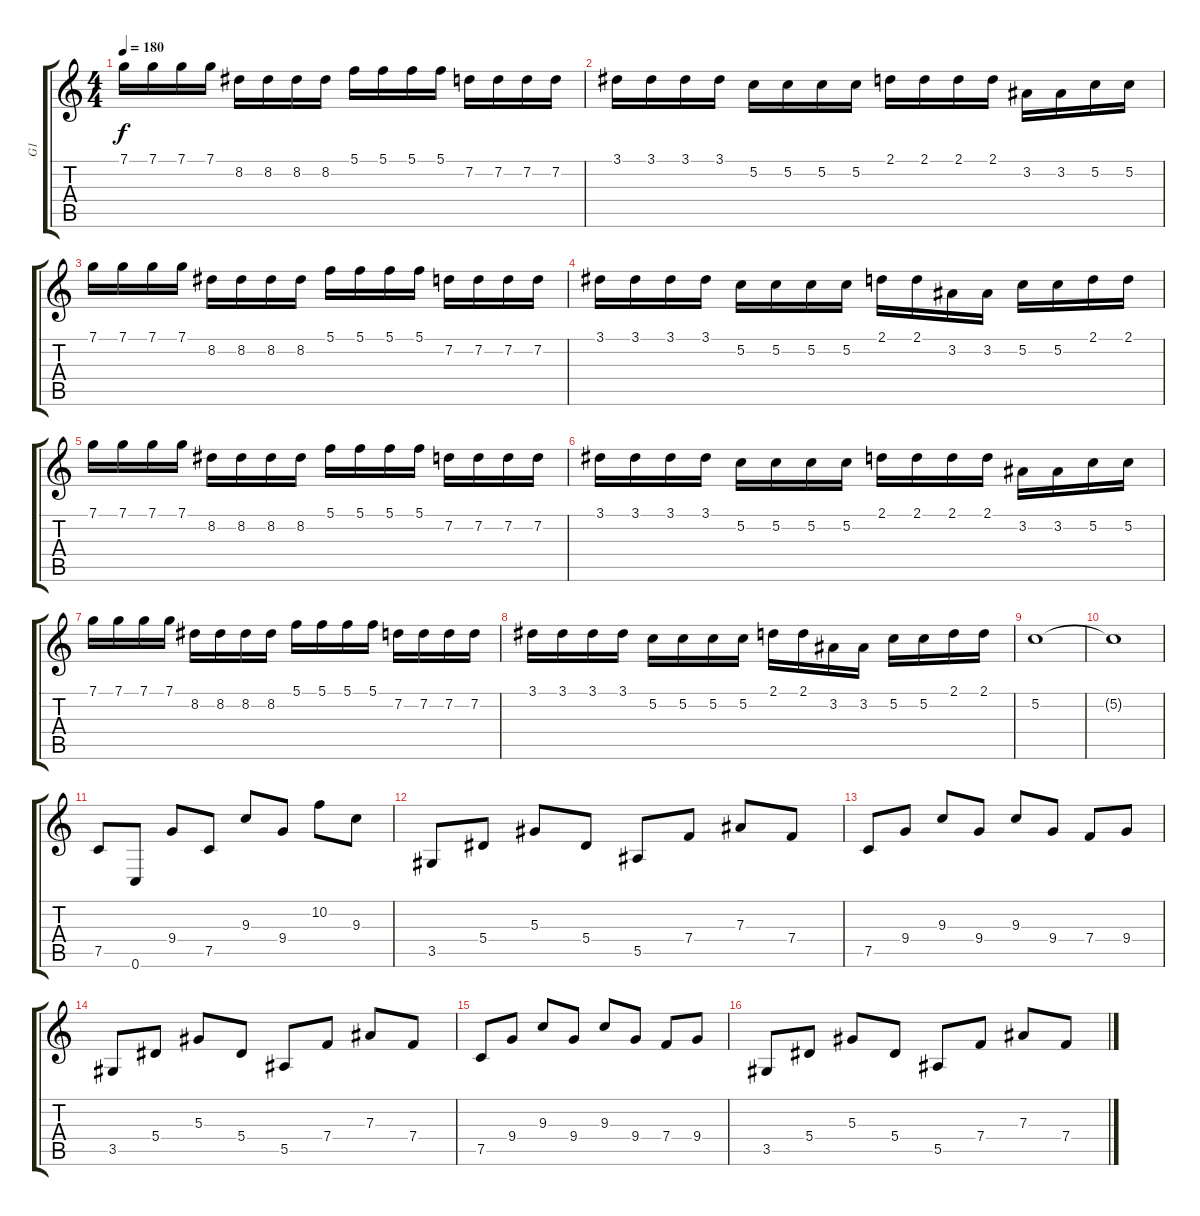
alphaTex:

\track ("G1" "G1") {instrument distortionguitar}
\staff {score tabs}
\tuning (C4 G3 Eb3 Bb2 F2 C2) {hide}
\ts (4 4)
\tempo 180
\clef g2
\ks c
7.1.16{dy f} 7.1.16 7.1.16 7.1.16 8.2.16 8.2.16 8.2.16 8.2.16 5.1.16 5.1.16 5.1.16 5.1.16 7.2.16 7.2.16 7.2.16 7.2.16 |
3.1.16 3.1.16 3.1.16 3.1.16 5.2.16 5.2.16 5.2.16 5.2.16 2.1.16 2.1.16 2.1.16 2.1.16 3.2.16 3.2.16 5.2.16 5.2.16 |
7.1.16 7.1.16 7.1.16 7.1.16 8.2.16 8.2.16 8.2.16 8.2.16 5.1.16 5.1.16 5.1.16 5.1.16 7.2.16 7.2.16 7.2.16 7.2.16 |
3.1.16 3.1.16 3.1.16 3.1.16 5.2.16 5.2.16 5.2.16 5.2.16 2.1.16 2.1.16 3.2.16 3.2.16 5.2.16 5.2.16 2.1.16 2.1.16 |
7.1.16 7.1.16 7.1.16 7.1.16 8.2.16 8.2.16 8.2.16 8.2.16 5.1.16 5.1.16 5.1.16 5.1.16 7.2.16 7.2.16 7.2.16 7.2.16 |
3.1.16 3.1.16 3.1.16 3.1.16 5.2.16 5.2.16 5.2.16 5.2.16 2.1.16 2.1.16 2.1.16 2.1.16 3.2.16 3.2.16 5.2.16 5.2.16 |
7.1.16 7.1.16 7.1.16 7.1.16 8.2.16 8.2.16 8.2.16 8.2.16 5.1.16 5.1.16 5.1.16 5.1.16 7.2.16 7.2.16 7.2.16 7.2.16 |
3.1.16 3.1.16 3.1.16 3.1.16 5.2.16 5.2.16 5.2.16 5.2.16 2.1.16 2.1.16 3.2.16 3.2.16 5.2.16 5.2.16 2.1.16 2.1.16 |
5.2.1 |
5.2{t}.1 |
7.5.8 0.6.8 9.4.8 7.5.8 9.3.8 9.4.8 10.2.8 9.3.8 |
3.5.8 5.4.8 5.3.8 5.4.8 5.5.8 7.4.8 7.3.8 7.4.8 |
7.5.8 9.4.8 9.3.8 9.4.8 9.3.8 9.4.8 7.4.8 9.4.8 |
3.5.8 5.4.8 5.3.8 5.4.8 5.5.8 7.4.8 7.3.8 7.4.8 |
7.5.8 9.4.8 9.3.8 9.4.8 9.3.8 9.4.8 7.4.8 9.4.8 |
3.5.8 5.4.8 5.3.8 5.4.8 5.5.8 7.4.8 7.3.8 7.4.8
